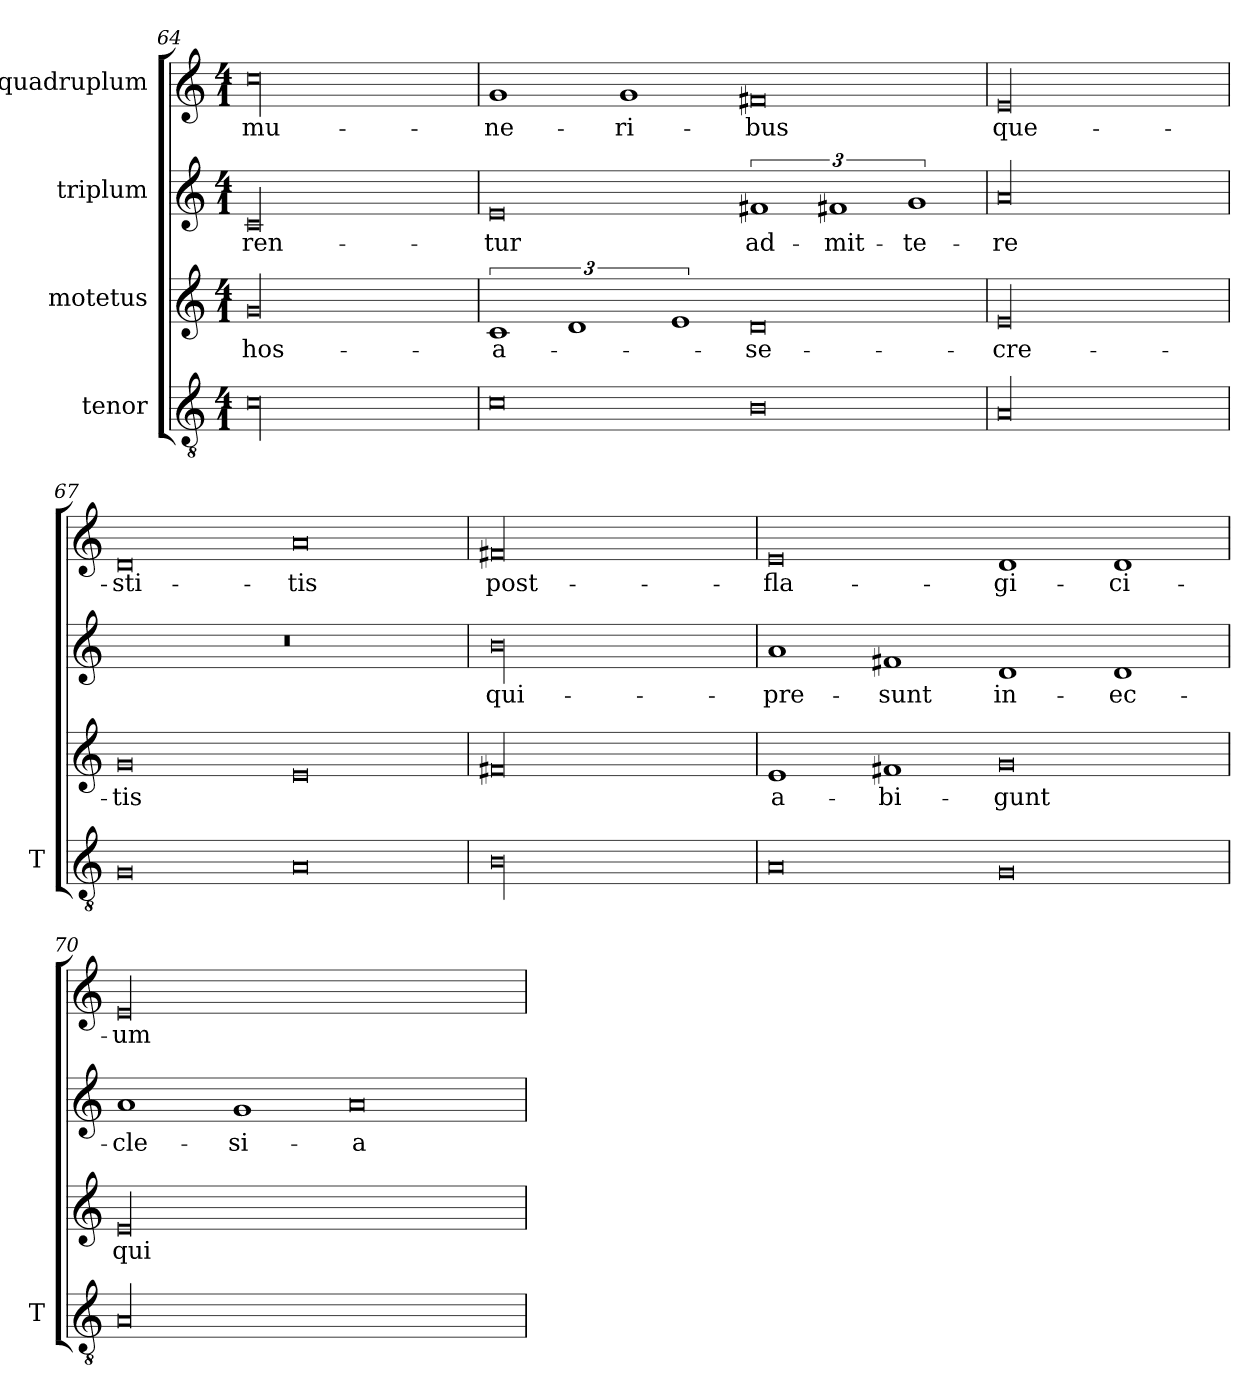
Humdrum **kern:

**kern	**kern	**text	**kern	**text	**kern	**text
*part4	*part3	*part3	*part2	*part2	*part1	*part1
*staff4	*staff3	*staff3	*staff2	*staff2	*staff1	*staff1
*I"tenor	*I"motetus	*	*I"triplum	*	*I"quadruplum	*
*I'T	*	*	*	*	*	*
*clefGv2	*clefG2	*	*clefG2	*	*clefG2	*
*k[]	*k[]	*	*k[]	*	*k[]	*
*C:	*C:	*	*C:	*	*C:	*
*M4/1	*M4/1	*	*M4/1	*	*M4/1	*
=64	=64	=64	=64	=64	=64	=64
00c\	00g/	hos-	00c/	-ren-	00cc\	mu-
=65	=65	=65	=65	=65	=65	=65
0c\	3%2c/	a-	0e/	-tur	1g/	-ne-
.	3%2d/	.	.	.	.	.
.	.	.	.	.	1g/	-ri-
.	3%2e/	.	.	.	.	.
0B\	0d/	se-	3%2f#X/	ad-	0f#X/	-bus
.	.	.	3%2f#X/	-mit-	.	.
.	.	.	3%2g/	-te-	.	.
=66	=66	=66	=66	=66	=66	=66
00A/	00e/	-cre-	00a/	-re	00e/	que-
=67	=67	=67	=67	=67	=67	=67
0G/	0g/	-tis	00r	.	0d/	-sti-
0A/	0e/	.	.	.	0a/	-tis
=68	=68	=68	=68	=68	=68	=68
00B\	00f#X/	.	00b\	qui-	00f#X/	post-
=69	=69	=69	=69	=69	=69	=69
0A/	1e/	a-	1a/	pre-	0e/	fla-
.	1f#X/	-bi-	1f#X/	-sunt	.	.
0G/	0g/	-gunt	1d/	in-	1d/	-gi-
.	.	.	1d/	ec-	1d/	-ci-
=70	=70	=70	=70	=70	=70	=70
00A/	00e/	qui-	1a/	-cle-	00e/	-um
.	.	.	1g/	-si-	.	.
.	.	.	0a/	-a	.	.
=	=	=	=	=	=	=
*-	*-	*-	*-	*-	*-	*-
